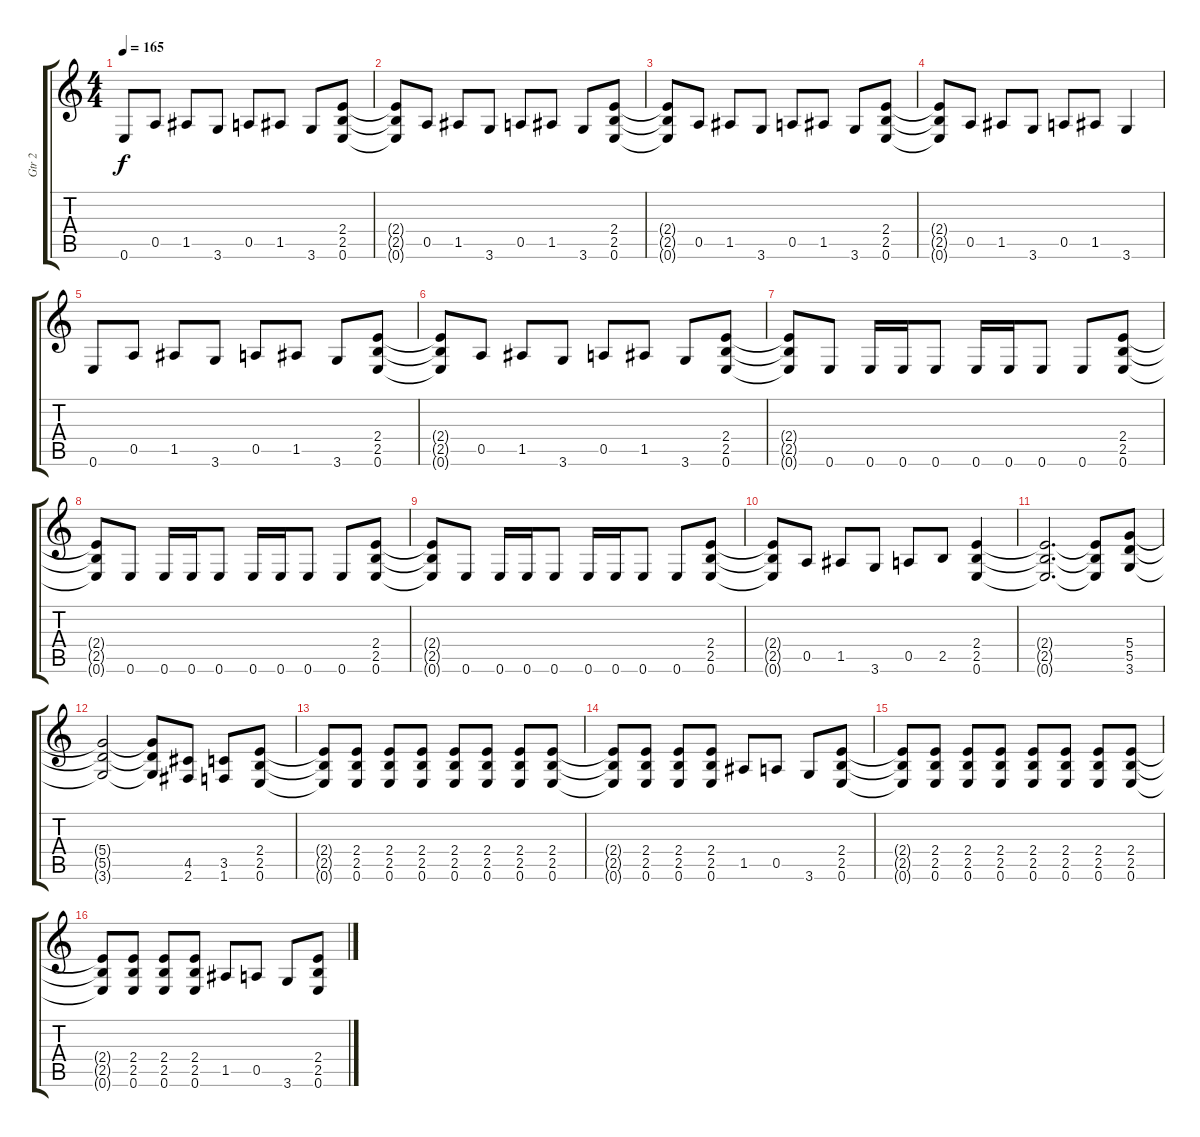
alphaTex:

\track ("Gtr 2" "Gtr 2") {instrument distortionguitar}
\staff {score tabs}
\tuning (E4 B3 G3 D3 A2 E2) {hide}
\ts (4 4)
\tempo 165
\clef g2
\ks c
0.6.8{dy f} 0.5.8 1.5.8 3.6.8 0.5.8 1.5.8 3.6.8 (2.4 2.5 0.6).8 |
(2.4{t} 2.5{t} 0.6{t}).8 0.5.8 1.5.8 3.6.8 0.5.8 1.5.8 3.6.8 (2.4 2.5 0.6).8 |
(2.4{t} 2.5{t} 0.6{t}).8 0.5.8 1.5.8 3.6.8 0.5.8 1.5.8 3.6.8 (2.4 2.5 0.6).8 |
(2.4{t} 2.5{t} 0.6{t}).8 0.5.8 1.5.8 3.6.8 0.5.8 1.5.8 3.6.4 |
0.6.8 0.5.8 1.5.8 3.6.8 0.5.8 1.5.8 3.6.8 (2.4 2.5 0.6).8 |
(2.4{t} 2.5{t} 0.6{t}).8 0.5.8 1.5.8 3.6.8 0.5.8 1.5.8 3.6.8 (2.4 2.5 0.6).8 |
(2.4{t} 2.5{t} 0.6{t}).8 0.6.8 0.6.16 0.6.16 0.6.8 0.6.16 0.6.16 0.6.8 0.6.8 (2.4 2.5 0.6).8 |
(2.4{t} 2.5{t} 0.6{t}).8 0.6.8 0.6.16 0.6.16 0.6.8 0.6.16 0.6.16 0.6.8 0.6.8 (2.4 2.5 0.6).8 |
(2.4{t} 2.5{t} 0.6{t}).8 0.6.8 0.6.16 0.6.16 0.6.8 0.6.16 0.6.16 0.6.8 0.6.8 (2.4 2.5 0.6).8 |
(2.4{t} 2.5{t} 0.6{t}).8 0.5.8 1.5.8 3.6.8 0.5.8 2.5.8 (2.4 2.5 0.6).4 |
(2.4{t} 2.5{t} 0.6{t}).2{d} (2.4{t} 2.5{t} 0.6{t}).8 (5.4 5.5 3.6).8 |
(5.4{t} 5.5{t} 3.6{t}).2 (5.4{t} 5.5{t} 3.6{t}).8 (4.5 2.6).8 (3.5 1.6).8 (2.4 2.5 0.6).8 |
(2.4{t} 2.5{t} 0.6{t}).8 (2.4 2.5 0.6).8 (2.4 2.5 0.6).8 (2.4 2.5 0.6).8 (2.4 2.5 0.6).8 (2.4 2.5 0.6).8 (2.4 2.5 0.6).8 (2.4 2.5 0.6).8 |
(2.4{t} 2.5{t} 0.6{t}).8 (2.4 2.5 0.6).8 (2.4 2.5 0.6).8 (2.4 2.5 0.6).8 1.5.8 0.5.8 3.6.8 (2.4 2.5 0.6).8 |
(2.4{t} 2.5{t} 0.6{t}).8 (2.4 2.5 0.6).8 (2.4 2.5 0.6).8 (2.4 2.5 0.6).8 (2.4 2.5 0.6).8 (2.4 2.5 0.6).8 (2.4 2.5 0.6).8 (2.4 2.5 0.6).8 |
(2.4{t} 2.5{t} 0.6{t}).8 (2.4 2.5 0.6).8 (2.4 2.5 0.6).8 (2.4 2.5 0.6).8 1.5.8 0.5.8 3.6.8 (2.4 2.5 0.6).8
